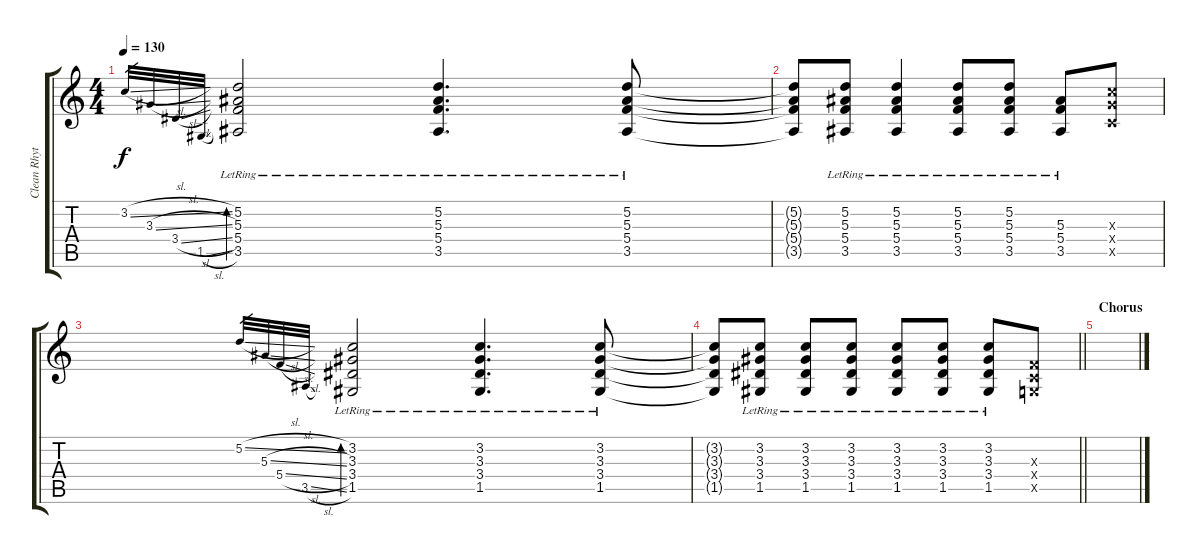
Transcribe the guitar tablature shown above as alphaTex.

\track ("Clean Rhythm" "Clean Rhyt") {instrument electricguitarjazz}
\staff {score tabs}
\tuning (D4 A3 F3 C3 G2 C2) {hide}
\ts (4 4)
\tempo 130
\clef g2
\ks c
3.2{sl}.32{gr dy f} 3.3{sl}.32{gr} 3.4{sl}.32{gr} 1.5{sl}.32{gr} (5.2{lr} 5.3{lr} 5.4{lr} 3.5{lr}).2{bd 60} (5.2{lr} 5.3{lr} 5.4{lr} 3.5{lr}).4{d} (5.2{lr} 5.3{lr} 5.4{lr} 3.5{lr}).8 |
(5.2{t} 5.3{t} 5.4{t} 3.5{t}).8 (5.2{lr} 5.3{lr} 5.4{lr} 3.5{lr}).8 (5.2{lr} 5.3{lr} 5.4{lr} 3.5{lr}).4 (5.2{lr} 5.3{lr} 5.4{lr} 3.5{lr}).8 (5.2{lr} 5.3{lr} 5.4{lr} 3.5{lr}).8 (5.3{lr} 5.4{lr} 3.5{lr}).8 (7.3{x} 7.4{x} 5.5{x}).8 |
5.2{sl}.32{gr} 5.3{sl}.32{gr} 5.4{sl}.32{gr} 3.5{sl}.32{gr} (3.2{lr} 3.3{lr} 3.4{lr} 1.5{lr}).2{bd 60} (3.2{lr} 3.3{lr} 3.4{lr} 1.5{lr}).4{d} (3.2{lr} 3.3{lr} 3.4{lr} 1.5{lr}).8 |
\barLineRight lightlight
(3.2{t} 3.3{t} 3.4{t} 1.5{t}).8 (3.2{lr} 3.3{lr} 3.4{lr} 1.5{lr}).8 (3.2{lr} 3.3{lr} 3.4{lr} 1.5{lr}).8 (3.2{lr} 3.3{lr} 3.4{lr} 1.5{lr}).8 (3.2{lr} 3.3{lr} 3.4{lr} 1.5{lr}).8 (3.2{lr} 3.3{lr} 3.4{lr} 1.5{lr}).8 (3.2{lr} 3.3{lr} 3.4{lr} 1.5{lr}).8 (0.3{x} 0.4{x} 0.5{x}).8 |
\section ("" "Chorus")
